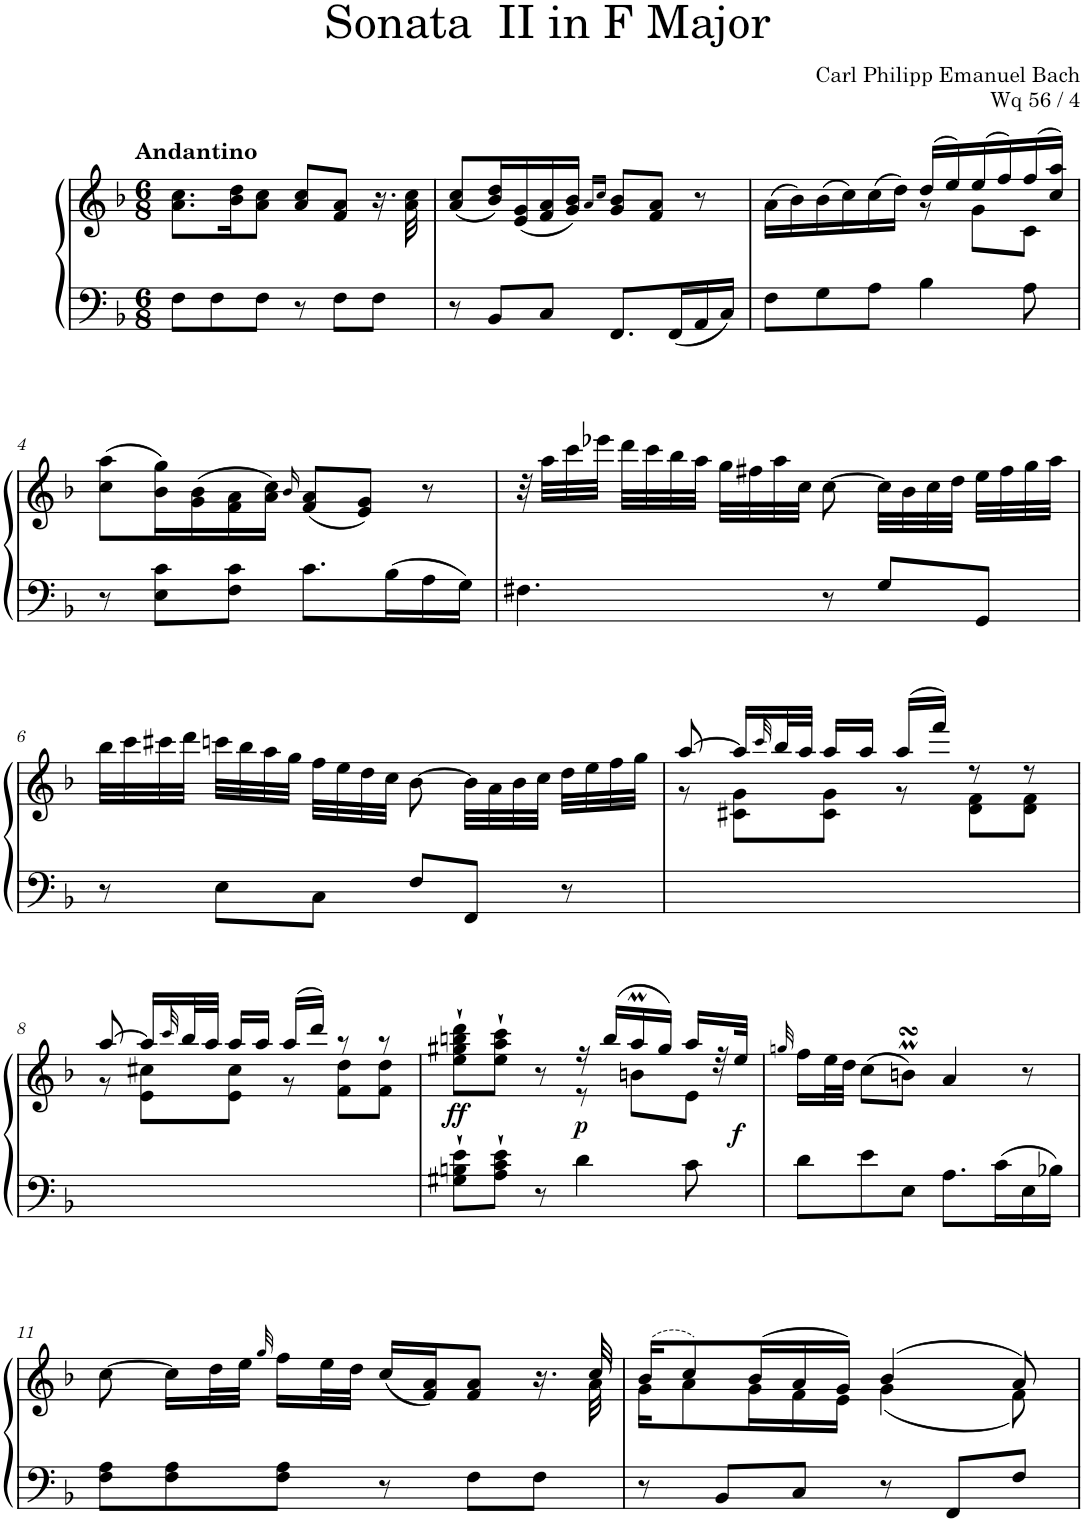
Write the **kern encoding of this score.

**kern	**kern	**dynam
*part1	*part1	*part1
*staff2	*staff1	*staff1/2
*I"Фортепиано	*	*
*clefF4	*clefG2	*
*k[b-]	*k[b-]	*
*F:	*F:	*
*M6/8	*M6/8	*
=1	=1	=1
!	!LO:TX:a:B:t=Andantino	!
8F\L	8.a\ 8.cc\L	.
8F\	.	.
.	16b-\ 16dd\K	.
8F\J	8a\ 8cc\J	.
8r	8a/ 8cc/L	.
8F\L	8f/ 8a/J	.
8F\J	16.r	.
.	32a\ 32cc\	.
=2	=2	=2
8r	(<8a/ 8cc/L	.
8BB-/L	16b-/ 16dd/L)	.
.	(<16e/ 16g/	.
8C/J	16f/ 16a/	.
.	16g/ 16b-/JJ)	.
.	16qa/LL	.
.	16qcc/JJ	.
8.FF/L	8g/ 8b-/L	.
.	8f/ 8a/J	.
16FF/L	.	.
16AA/	8r	.
16C/JJ	.	.
=3	=3	=3
*	*^	*
8F\L	(>16a\LL	4.ryy	.
.	16b-\)	.	.
8G\	(>16b-\	.	.
.	16cc\)	.	.
8A\J	(>16cc\	.	.
.	16dd\JJ)	.	.
4B-\	(>16dd/LL	8r	.
.	16ee/)	.	.
.	(>16ee/	8g\L	.
.	16ff/)	.	.
8A\	(>16ff/	8c\J	.
.	16cc/ 16aa/JJ)	.	.
*	*v	*v	*
!!LO:LB:g=z
=4	=4	=4
8r	(>8cc\ 8aa\L	.
8E\ 8c\L	16b-\ 16gg\L)	.
.	(>16g\ 16b-\	.
8F\ 8c\J	16f\ 16a\	.
.	16a\ 16cc\JJ)	.
.	16qb-/	.
8.c\L	(<8f/ 8a/L	.
.	8e/ 8g/J)	.
16B-\L	.	.
16A\	8r	.
16G\JJ	.	.
=5	=5	=5
4.F#X\	32r	.
.	32aa\LLL	.
.	32ccc\	.
.	32eee-X\JJJ	.
.	32ddd\LLL	.
.	32ccc\	.
.	32bb-\	.
.	32aa\JJJ	.
.	32gg\LLL	.
.	32ff#X\	.
.	32aa\	.
.	32cc\JJJ	.
8r	[8cc\	.
8G/L	32cc\LLL]	.
.	32b-\	.
.	32cc\	.
.	32dd\JJJ	.
8GG/J	32ee\LLL	.
.	32ff#\	.
.	32gg\	.
.	32aa\JJJ	.
!!LO:LB:g=z
=6	=6	=6
8r	32bb-\LLL	.
.	32ccc\	.
.	32ccc#X\	.
.	32ddd\JJJ	.
8E\L	32cccn\LLL	.
.	32bb-\	.
.	32aa\	.
.	32gg\JJJ	.
8C\J	32ff\LLL	.
.	32ee\	.
.	32dd\	.
.	32cc\JJJ	.
8F/L	[8b-\	.
8FF/J	32b-\LLL]	.
.	32a\	.
.	32b-\	.
.	32cc\JJJ	.
8r	32dd\LLL	.
.	32ee\	.
.	32ff\	.
.	32gg\JJJ	.
=7	=7	=7
*	*^	*
2.ryy	[8aa/	8r	.
.	16aa/LL]	8c#X\ 8g\L	.
.	32qccc/	.	.
.	32bb-/L	.	.
.	32aa/JJJ	.	.
.	16aa/LL	8c#\ 8g\J	.
.	16aa/JJ	.	.
.	(>16aa/LL	8r	.
.	16fff/JJ)	.	.
.	8r	8d\ 8f\L	.
.	8r	8d\ 8f\J	.
!!LO:LB:g=z	!!
=8	=8	=8	=8
2.ryy	[8aa/	8r	.
.	16aa/LL]	8e\ 8cc#X\L	.
.	32qccc/	.	.
.	32bb-/L	.	.
.	32aa/JJJ	.	.
.	16aa/LL	8e\ 8cc#\J	.
.	16aa/JJ	.	.
.	(>16aa/LL	8r	.
.	16ddd/JJ)	.	.
.	8r	8f\ 8dd\L	.
.	8r	8f\ 8dd\J	.
=9	=9	=9	=9
!	!	!	!LO:DY:b
8G#X\` 8Bn\` 8e\`L	8ee\` 8gg#X\` 8bbn\` 8ddd\`L	4.ryy	ff
8A\` 8c\` 8e\`J	8ee\` 8aa\` 8ccc\`J	.	.
8r	8r	.	.
!	!	!	!LO:DY:b
4d\	16r	8r	p
.	(>16bb/LL	.	.
.	16aam/	8bn\L	.
.	16gg#/JJ)	.	.
8c\	16aa/LL	8e\J	.
.	32r	.	.
!	!	!	!LO:DY:b
.	32ee/JJJ	.	f
*	*v	*v	*
=10	=10	=10
.	32qggn/	.
8d\L	16ff\LL	.
.	32ee\L	.
.	32dd\JJJ	.
8e\	(>8cc\L	.
8E\J	8bnsSsSm\J)	.
8.A\L	4a/	.
16c\L	.	.
16E\	8r	.
16B-X\JJ	.	.
!!LO:LB:g=z
=11	=11	=11
*	*^	*
8F\ 8A\L	[8cc\	8..ryy	.
8F\ 8A\	16cc\LL]	.	.
.	32dd\L	.	.
*	*v	*v	*
.	32ee\JJJ	.
.	32qgg/	.
8F\ 8A\J	16ff\LL	.
.	32ee\L	.
.	32dd\JJJ	.
8r	(<16cc/LL	.
.	16f/ 16a/J)	.
8F\L	8f/ 8a/J	.
8F\J	16.r	.
*	*^	*
.	32cc/	32a\	.
=12	=12	=12	=12
8r	(>16b-/KL	16g\KL	.
.	8cc/)	8a\	.
8BB-/L	.	.	.
.	(>16b-/L	16g\L	.
8C/J	16a/	16f\	.
.	16g/JJ)	16e\JJ	.
8r	(>4b-/	(<4g\	.
8FF/L	.	.	.
8F/J	8a/)	8f\)	.
*	*v	*v	*
=	=	=
*-	*-	*-
